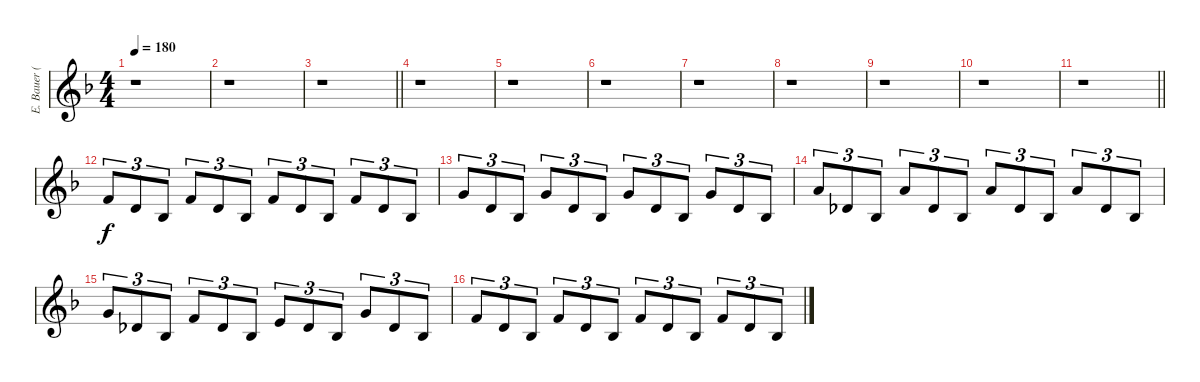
\track ("E. Bauer (Keyboard)" "E. Bauer (") {instrument lead2sawtooth}
\staff {score}
\tuning (E4 B3 G3 D3 A2 E2) {hide}
\ts (4 4)
\tempo 180
\clef g2
\ks dminor
r.1{dy f} |
r.1 |
\barLineRight lightlight
r.1 |
r.1 |
r.1 |
r.1 |
r.1 |
r.1 |
r.1 |
r.1 |
\barLineRight lightlight
r.1 |
1.1.8{tu (3 2)} 3.2.8{tu (3 2)} 3.3.8{tu (3 2)} 1.1.8{tu (3 2)} 3.2.8{tu (3 2)} 3.3.8{tu (3 2)} 1.1.8{tu (3 2)} 3.2.8{tu (3 2)} 3.3.8{tu (3 2)} 1.1.8{tu (3 2)} 3.2.8{tu (3 2)} 3.3.8{tu (3 2)} |
3.1.8{tu (3 2)} 3.2.8{tu (3 2)} 3.3.8{tu (3 2)} 3.1.8{tu (3 2)} 3.2.8{tu (3 2)} 3.3.8{tu (3 2)} 3.1.8{tu (3 2)} 3.2.8{tu (3 2)} 3.3.8{tu (3 2)} 3.1.8{tu (3 2)} 3.2.8{tu (3 2)} 3.3.8{tu (3 2)} |
5.1.8{tu (3 2)} 2.2.8{tu (3 2)} 3.3.8{tu (3 2)} 5.1.8{tu (3 2)} 2.2.8{tu (3 2)} 3.3.8{tu (3 2)} 5.1.8{tu (3 2)} 2.2.8{tu (3 2)} 3.3.8{tu (3 2)} 5.1.8{tu (3 2)} 2.2.8{tu (3 2)} 3.3.8{tu (3 2)} |
3.1.8{tu (3 2)} 2.2.8{tu (3 2)} 3.3.8{tu (3 2)} 1.1.8{tu (3 2)} 2.2.8{tu (3 2)} 3.3.8{tu (3 2)} 0.1.8{tu (3 2)} 2.2.8{tu (3 2)} 3.3.8{tu (3 2)} 3.1.8{tu (3 2)} 2.2.8{tu (3 2)} 3.3.8{tu (3 2)} |
1.1.8{tu (3 2)} 3.2.8{tu (3 2)} 3.3.8{tu (3 2)} 1.1.8{tu (3 2)} 3.2.8{tu (3 2)} 3.3.8{tu (3 2)} 1.1.8{tu (3 2)} 3.2.8{tu (3 2)} 3.3.8{tu (3 2)} 1.1.8{tu (3 2)} 3.2.8{tu (3 2)} 3.3.8{tu (3 2)}
